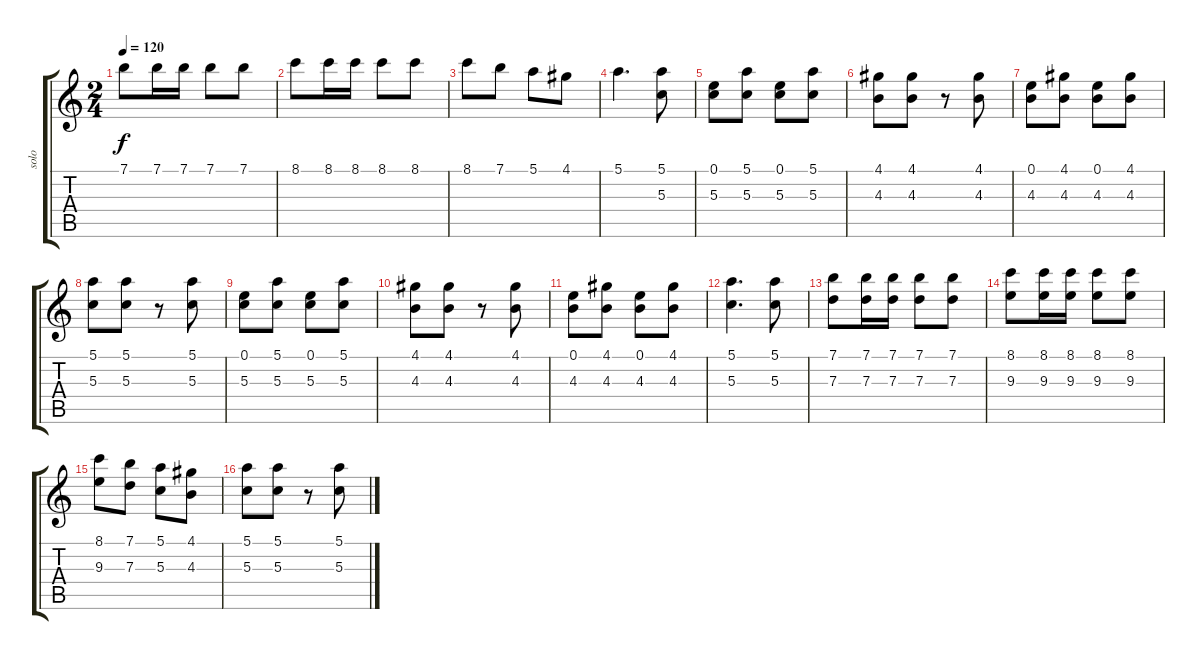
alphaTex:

\track ("solo" "solo") {instrument acousticguitarsteel}
\staff {score tabs}
\tuning (E4 B3 G3 D3 A2 E2) {hide}
\ts (2 4)
\tempo 120
\clef g2
\ks c
7.1.8{dy f} 7.1.16 7.1.16 7.1.8 7.1.8 |
8.1.8 8.1.16 8.1.16 8.1.8 8.1.8 |
8.1.8 7.1.8 5.1.8 4.1.8 |
5.1.4{d} (5.1 5.3).8 |
(0.1 5.3).8 (5.1 5.3).8 (0.1 5.3).8 (5.1 5.3).8 |
(4.1 4.3).8 (4.1 4.3).8 r.8 (4.1 4.3).8 |
(0.1 4.3).8 (4.1 4.3).8 (0.1 4.3).8 (4.1 4.3).8 |
(5.1 5.3).8 (5.1 5.3).8 r.8 (5.1 5.3).8 |
(0.1 5.3).8 (5.1 5.3).8 (0.1 5.3).8 (5.1 5.3).8 |
(4.1 4.3).8 (4.1 4.3).8 r.8 (4.1 4.3).8 |
(0.1 4.3).8 (4.1 4.3).8 (0.1 4.3).8 (4.1 4.3).8 |
(5.1 5.3).4{d} (5.1 5.3).8 |
(7.1 7.3).8 (7.1 7.3).16 (7.1 7.3).16 (7.1 7.3).8 (7.1 7.3).8 |
(8.1 9.3).8 (8.1 9.3).16 (8.1 9.3).16 (8.1 9.3).8 (8.1 9.3).8 |
(8.1 9.3).8 (7.1 7.3).8 (5.1 5.3).8 (4.1 4.3).8 |
(5.1 5.3).8 (5.1 5.3).8 r.8 (5.1 5.3).8
